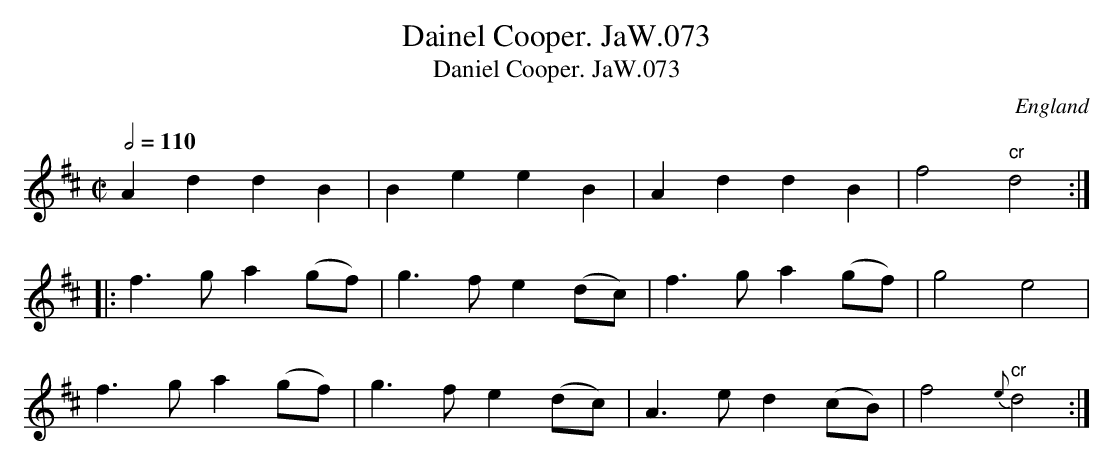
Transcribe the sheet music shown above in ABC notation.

X:1
T:Dainel Cooper. JaW.073
T:Daniel Cooper. JaW.073
M:C|
L:1/8
Q:1/2=110
O:England
notC:"...For A Country Dance"
K:D major
A2d2 d2B2|B2e2 e2B2|A2d2 d2B2|f4 "cr"d4:|!
|:f3g a2(gf)|g3f e2(dc)|f3g a2(gf)|g4 e4|!
f3g a2(gf)|g3f e2(dc)|A3e d2(cB)|f4 "cr"{e}d4:|
